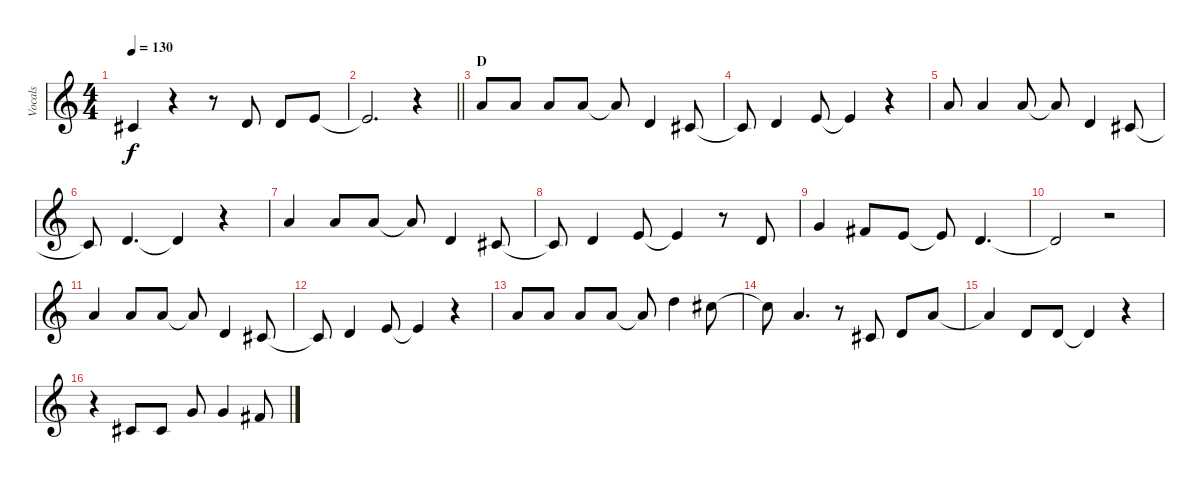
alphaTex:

\track ("Vocals" "Vocals") {instrument voiceoohs}
\staff {score}
\tuning (E4 B3 G3 D3 A2 E2 B1) {hide}
\ts (4 4)
\tempo 130
\clef g2
\ks c
2.2{t}.4{dy f} r.4 r.8 3.2.8 3.2.8 0.1.8 |
\barLineRight lightlight
0.1{t}.2{d} r.4 |
\section ("" "D")
5.1.8 5.1.8 5.1.8 5.1.8 5.1{t}.8 3.2.4 2.2.8 |
2.2{t}.8 3.2.4 0.1.8 0.1{t}.4 r.4 |
5.1.8 5.1.4 5.1.8 5.1{t}.8 3.2.4 2.2.8 |
2.2{t}.8 3.2.4{d} 3.2{t}.4 r.4 |
5.1.4 5.1.8 5.1.8 5.1{t}.8 3.2.4 2.2.8 |
2.2{t}.8 3.2.4 0.1.8 0.1{t}.4 r.8 3.2.8 |
3.1.4 2.1.8 0.1.8 0.1{t}.8 3.2.4{d} |
3.2{t}.2 r.2 |
5.1.4 5.1.8 5.1.8 5.1{t}.8 3.2.4 2.2.8 |
2.2{t}.8 3.2.4 0.1.8 0.1{t}.4 r.4 |
5.1.8 5.1.8 5.1.8 5.1.8 5.1{t}.8 10.1.4 9.1.8 |
9.1{t}.8 5.1.4{d} r.8 2.2.8 3.2.8 5.1.8 |
5.1{t}.4 3.2.8 3.2.8 3.2{t}.4 r.4 |
r.4 2.2.8 2.2.8 3.1.8 3.1.4 2.1.8
